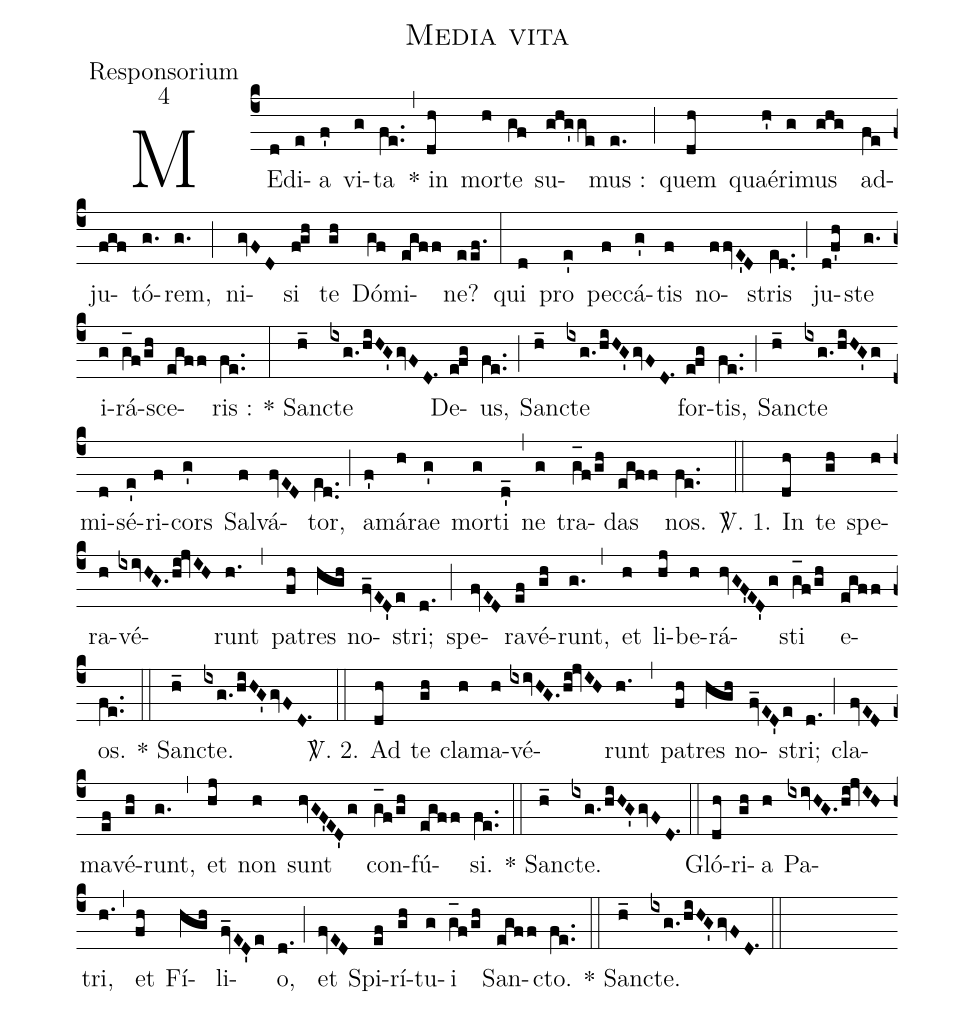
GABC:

name:Media vita;
office-part:Responsorium;
mode:4;
%%
(c4) ME(d)di(e)a(f') vi(g)ta(fe..) (,) * in(dh) mor(h)te(gf) su(ghg'ge)mus :(e.) (;) quem(dh) quaé(h')ri(g)mus(ghg) ad(fe)ju(fgf)tó(g.)rem,(g.) (;) ni(gvFD)si(fgh) te(gh) Dó(gf)mi(egff)ne?(eef.) (:) qui(d) pro(e') pec(f)cá(g')tis(f) no(ffvE'D)stris(e[ll:1]d..) (;) ju(d!f'h)ste(g.) i(g)rá(g_[oh:h]f/gh)sce(egff)ris :(fe..) (:) * San(h_)cte(ixg./hiHG'gvFD.1) De(efg)us,(fe..) (;) San(h_)cte(ixg./hiHG'gvFD.1) for(efg)tis,(fe..) (;) San(h_)cte(ixg./hiHG'g) mi(d)sé(e')ri(f)cors(g') Sal(f)vá(fvED)tor,(e[ll:1]d..) (;) a(f')má(h)rae(g') mor(g)ti(d'_) (,) ne(g) tra(g_[oh:h]f/gh)das(egff) nos.(fe..) (::)
<sp>V/</sp>. 1. In(dh) te(gh) spe(h)ra(h)vé(ixivHG.hi!jvIH)runt(h.) (,) pa(fh)tres(hgh) no(fv_ED'e)stri;(d.) (;) spe(fvED)ra(ef)vé(gh)runt,(g.) (,) et(h) li(hj)be(h)rá(hvGF'ED'g)sti(g_[oh:h]f/gh) e(egff)os.(fe..) (::) * San(h_)cte.(ixg./hiHG'gvFD.1) (::)
<sp>V/</sp>. 2. Ad(dh) te(gh) cla(h)ma(h)vé(ixivHG.hi!jvIH)runt(h.) (,) pa(fh)tres(hgh) no(fv_ED'e)stri;(d.) (;) cla(fvED)ma(ef)vé(gh)runt,(g.) (,) et(hj) non(h) sunt(hvGF'ED'g) con(g_[oh:h]f/gh)fú(egff)si.(fe..) (::) * San(h_)cte.(ixg./hiHG'gvFD.1) (::)
Gló(dh)ri(gh)a(h) Pa(ixivHG.hi!jvIH)tri,(h.) (,) et(fh) Fí(hgh)li(fv_ED'e)o,(d.) (;) et(fvED) Spi(ef)rí(gh)tu(g)i(g_[oh:h]f/gh) San(egff)cto.(fe..) (::) * San(h_)cte.(ixg./hiHG'gvFD.1) (::)
